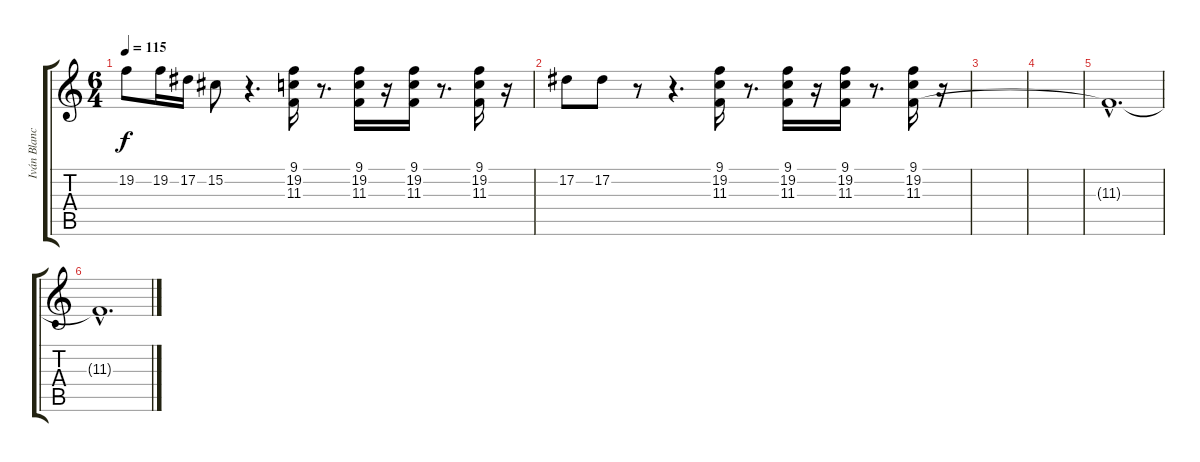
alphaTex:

\track ("Iván Blanco" "Iván Blanc") {instrument stringensemble1}
\staff {score tabs}
\tuning (Eb4 Bb3 Gb3 Db3 Ab2 Eb2) {hide}
\ts (6 4)
\tempo 115
\clef g2
\ks c
19.2.8{dy f instrument orchestrahit} 19.2.16 17.2.16 15.2.8 r.4{d} (9.1 19.2 11.3).16{instrument stringensemble1} r.8{d} (9.1 19.2 11.3).16 r.16 (9.1 19.2 11.3).16 r.8{d} (9.1 19.2 11.3).16 r.16 |
17.2.8{instrument orchestrahit} 17.2.8 r.8 r.4{d} (9.1 19.2 11.3).16{instrument stringensemble1} r.8{d} (9.1 19.2 11.3).16 r.16 (9.1 19.2 11.3).16 r.8{d} (9.1 19.2 11.3).16 r.16 |
|
|
11.3{hac t}.1{d} |
11.3{hac t}.1{d}
